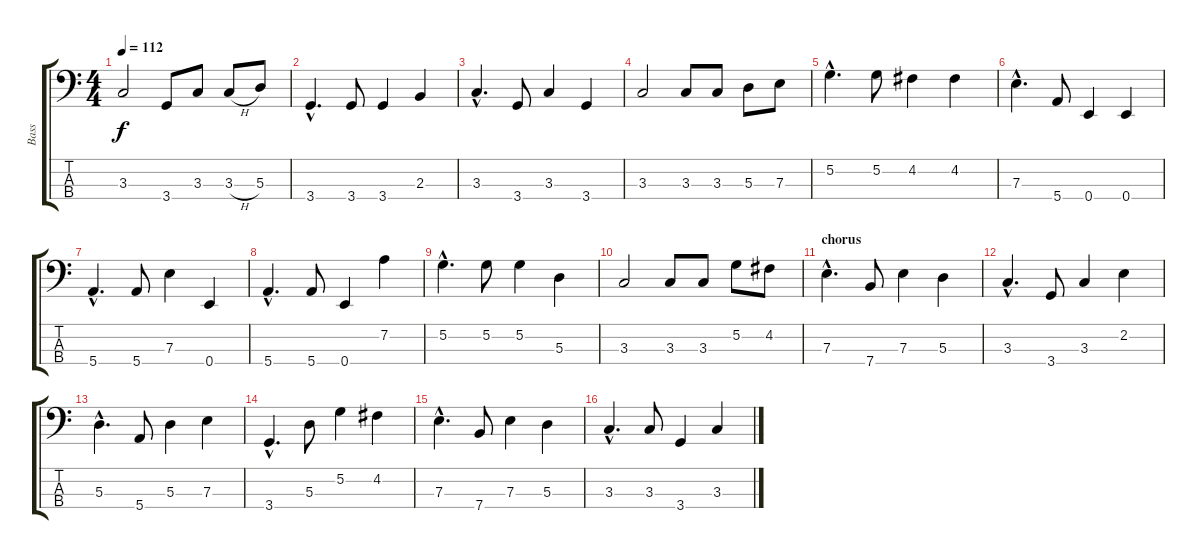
\track ("Bass" "Bass") {instrument electricbasspick}
\staff {score tabs}
\tuning (G2 D2 A1 E1) {hide}
\ts (4 4)
\tempo 112
\clef f4
\ks c
3.3.2{dy f} 3.4.8 3.3.8 3.3{h}.8 5.3.8 |
3.4{hac}.4{d} 3.4.8 3.4.4 2.3.4 |
3.3{hac}.4{d} 3.4.8 3.3.4 3.4.4 |
3.3.2 3.3.8 3.3.8 5.3.8 7.3.8 |
5.2{hac}.4{d} 5.2.8 4.2.4 4.2.4 |
7.3{hac}.4{d} 5.4.8 0.4.4 0.4.4 |
5.4{hac}.4{d} 5.4.8 7.3.4 0.4.4 |
5.4{hac}.4{d} 5.4.8 0.4.4 7.2.4 |
5.2{hac}.4{d} 5.2.8 5.2.4 5.3.4 |
3.3.2 3.3.8 3.3.8 5.2.8 4.2.8 |
\section ("" "chorus")
7.3{hac}.4{d} 7.4.8 7.3.4 5.3.4 |
3.3{hac}.4{d} 3.4.8 3.3.4 2.2.4 |
5.3{hac}.4{d} 5.4.8 5.3.4 7.3.4 |
3.4{hac}.4{d} 5.3.8 5.2.4 4.2.4 |
7.3{hac}.4{d} 7.4.8 7.3.4 5.3.4 |
3.3{hac}.4{d} 3.3.8 3.4.4 3.3.4
